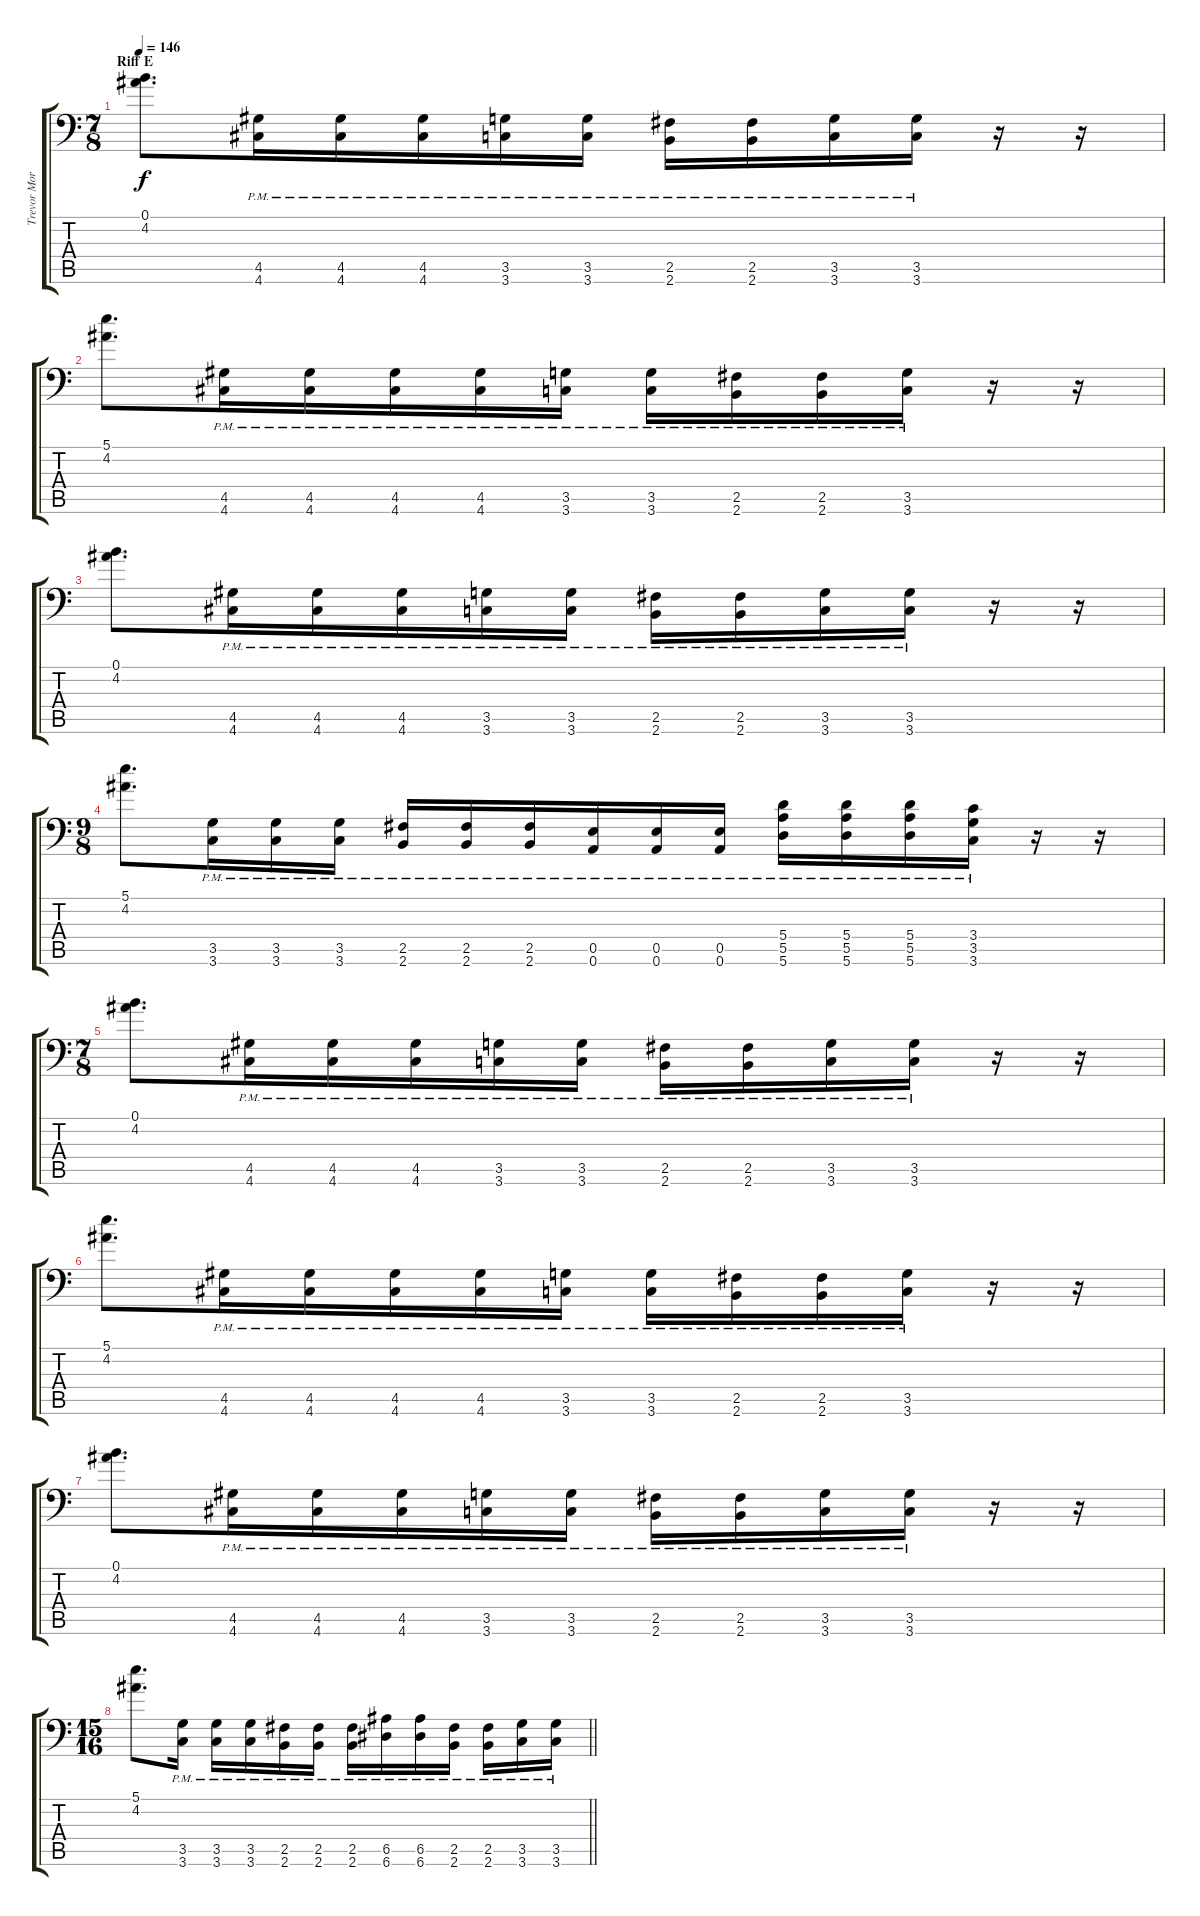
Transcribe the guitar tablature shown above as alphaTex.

\track ("Trevor Morris " "Trevor Mor") {instrument overdrivenguitar}
\staff {score tabs}
\tuning (B3 Gb3 D3 A2 E2 A1) {hide}
\ts (7 8)
\section ("" "Riff E")
\tempo 146
\clef f4
\ks c
(0.1 4.2).8{d dy f} (4.5{pm} 4.6{pm}).16 (4.5{pm} 4.6{pm}).16 (4.5{pm} 4.6{pm}).16 (3.5{pm} 3.6{pm}).16 (3.5{pm} 3.6{pm}).16 (2.5{pm} 2.6{pm}).16 (2.5{pm} 2.6{pm}).16 (3.5{pm} 3.6{pm}).16 (3.5{pm} 3.6{pm}).16 r.16 r.16 |
(5.1 4.2).8{d} (4.5{pm} 4.6{pm}).16 (4.5{pm} 4.6{pm}).16 (4.5{pm} 4.6{pm}).16 (4.5{pm} 4.6{pm}).16 (3.5{pm} 3.6{pm}).16 (3.5{pm} 3.6{pm}).16 (2.5{pm} 2.6{pm}).16 (2.5{pm} 2.6{pm}).16 (3.5{pm} 3.6{pm}).16 r.16 r.16 |
(0.1 4.2).8{d} (4.5{pm} 4.6{pm}).16 (4.5{pm} 4.6{pm}).16 (4.5{pm} 4.6{pm}).16 (3.5{pm} 3.6{pm}).16 (3.5{pm} 3.6{pm}).16 (2.5{pm} 2.6{pm}).16 (2.5{pm} 2.6{pm}).16 (3.5{pm} 3.6{pm}).16 (3.5{pm} 3.6{pm}).16 r.16 r.16 |
\ts (9 8)
(5.1 4.2).8{d} (3.5{pm} 3.6{pm}).16 (3.5{pm} 3.6{pm}).16 (3.5{pm} 3.6{pm}).16 (2.5{pm} 2.6{pm}).16 (2.5{pm} 2.6{pm}).16 (2.5{pm} 2.6{pm}).16 (0.5{pm} 0.6{pm}).16 (0.5{pm} 0.6{pm}).16 (0.5{pm} 0.6{pm}).16 (5.4{pm} 5.5{pm} 5.6{pm}).16 (5.4{pm} 5.5{pm} 5.6{pm}).16 (5.4{pm} 5.5{pm} 5.6{pm}).16 (3.4{pm} 3.5{pm} 3.6{pm}).16 r.16 r.16 |
\ts (7 8)
(0.1 4.2).8{d} (4.5{pm} 4.6{pm}).16 (4.5{pm} 4.6{pm}).16 (4.5{pm} 4.6{pm}).16 (3.5{pm} 3.6{pm}).16 (3.5{pm} 3.6{pm}).16 (2.5{pm} 2.6{pm}).16 (2.5{pm} 2.6{pm}).16 (3.5{pm} 3.6{pm}).16 (3.5{pm} 3.6{pm}).16 r.16 r.16 |
(5.1 4.2).8{d} (4.5{pm} 4.6{pm}).16 (4.5{pm} 4.6{pm}).16 (4.5{pm} 4.6{pm}).16 (4.5{pm} 4.6{pm}).16 (3.5{pm} 3.6{pm}).16 (3.5{pm} 3.6{pm}).16 (2.5{pm} 2.6{pm}).16 (2.5{pm} 2.6{pm}).16 (3.5{pm} 3.6{pm}).16 r.16 r.16 |
(0.1 4.2).8{d} (4.5{pm} 4.6{pm}).16 (4.5{pm} 4.6{pm}).16 (4.5{pm} 4.6{pm}).16 (3.5{pm} 3.6{pm}).16 (3.5{pm} 3.6{pm}).16 (2.5{pm} 2.6{pm}).16 (2.5{pm} 2.6{pm}).16 (3.5{pm} 3.6{pm}).16 (3.5{pm} 3.6{pm}).16 r.16 r.16 |
\ts (15 16)
\barLineRight lightlight
(5.1 4.2).8{d} (3.5{pm} 3.6{pm}).16 (3.5{pm} 3.6{pm}).16 (3.5{pm} 3.6{pm}).16 (2.5{pm} 2.6{pm}).16 (2.5{pm} 2.6{pm}).16 (2.5{pm} 2.6{pm}).16 (6.5{pm} 6.6{pm}).16 (6.5{pm} 6.6{pm}).16 (2.5{pm} 2.6{pm}).16 (2.5{pm} 2.6{pm}).16 (3.5{pm} 3.6{pm}).16 (3.5{pm} 3.6{pm}).16
